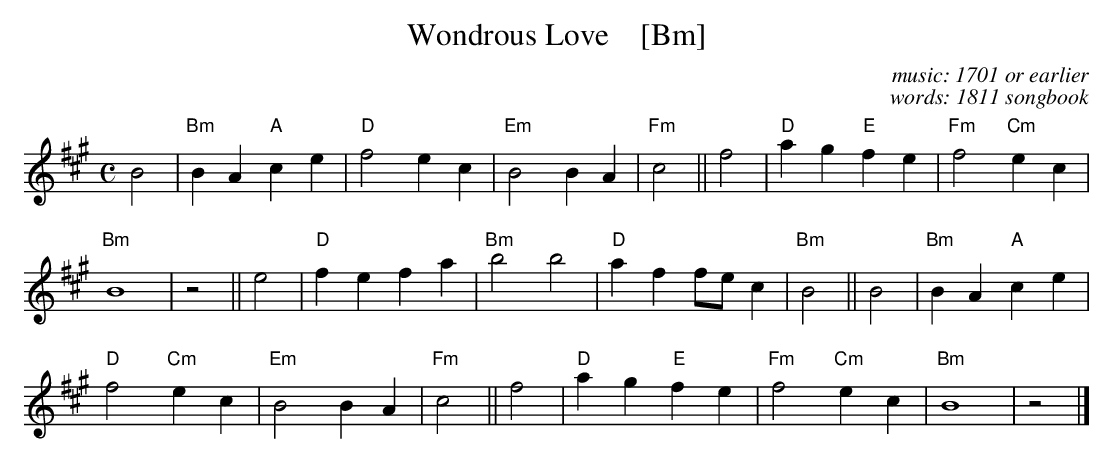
X:1
T: Wondrous Love    [Bm]
C: music: 1701 or earlier
C: words: 1811 songbook
M: C
L: 1/4
K: Bdor
B2 | "Bm"BA "A"ce | "D"f2 ec | "Em"B2 BA | "Fm"c2 || f2 | "D"ag "E"fe | "Fm"f2 "Cm"ec |
"Bm"B4 | z2 || e2 | "D"fe fa | "Bm"b2 b2 | "D"af f/e/c | "Bm"B2 || B2 | "Bm"BA "A"ce |
"D"f2 "Cm"ec | "Em"B2 BA | "Fm"c2 || f2 | "D"ag "E"fe | "Fm"f2 "Cm"ec | "Bm"B4 | z2 |]
